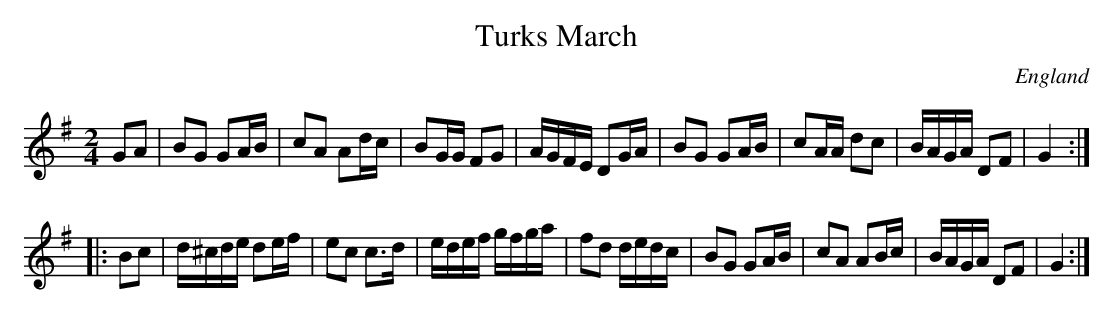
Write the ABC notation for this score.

X:1
T:Turks March
O:England
M:2/4
K:G
G2A2 | \
B2G2 G2AB | c2A2 A2dc | B2GG F2G2 | AGFE D2GA |\
B2G2 G2AB | c2AA d2c2 | BAGA D2F2 | G4 :|*
 |:B2c2 | \
d^cde d2ef | e2c2 c3d | edef gfga | f2d2 dedc |\
B2G2 G2AB | c2A2 A2Bc | BAGA D2F2 | G4 :|**
